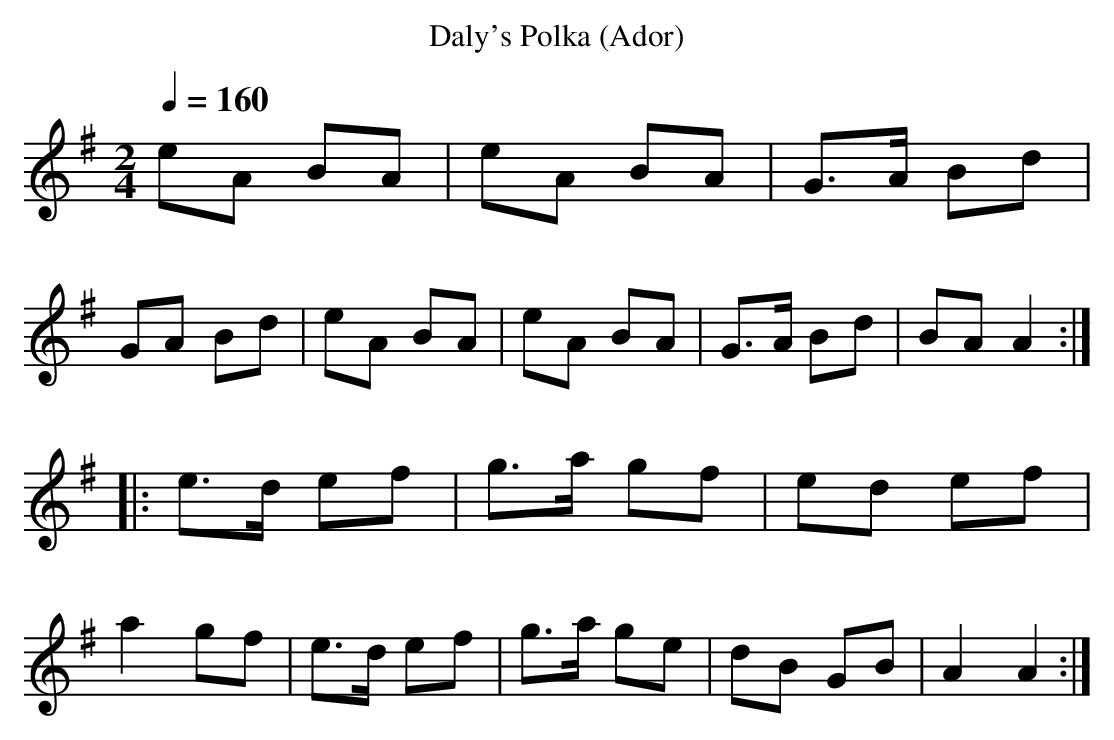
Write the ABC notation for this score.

X:1
T:Daly's Polka (Ador)
Q:1/4=160
M:2/4
L:1/8
K:Ador
eA BA|eA BA|G>A Bd|GA Bd|eA BA|eA BA|G>A Bd|BA A2:|
|:e>d ef|g>a gf|ed ef|a2gf|e>d ef|g>a ge|dB GB|A2 A2:|
